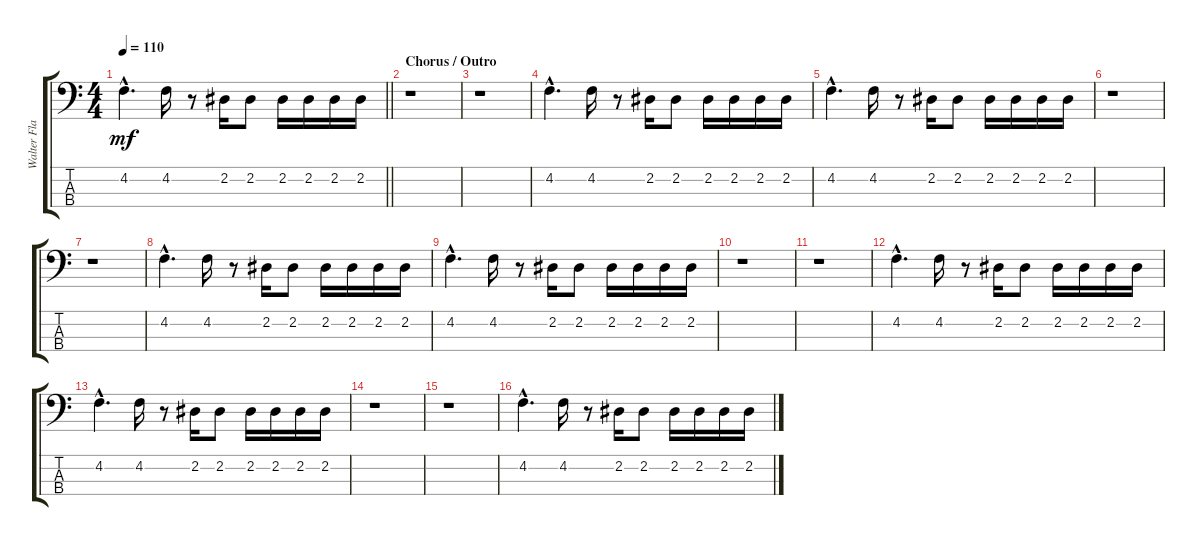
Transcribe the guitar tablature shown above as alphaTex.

\track ("Walter Flakus (Bass)" "Walter Fla") {instrument synthbass1}
\staff {score tabs}
\tuning (Gb2 Db2 Ab1 Eb1) {hide}
\ts (4 4)
\tempo 110
\clef f4
\barLineRight lightlight
\ks c
4.2{hac}.4{d dy mf} 4.2.16 r.8 2.2.16 2.2.8 2.2.16 2.2.16 2.2.16 2.2.16 |
\section ("" "Chorus / Outro")
r.1 |
r.1 |
4.2{hac}.4{d} 4.2.16 r.8 2.2.16 2.2.8 2.2.16 2.2.16 2.2.16 2.2.16 |
4.2{hac}.4{d} 4.2.16 r.8 2.2.16 2.2.8 2.2.16 2.2.16 2.2.16 2.2.16 |
r.1 |
r.1 |
4.2{hac}.4{d} 4.2.16 r.8 2.2.16 2.2.8 2.2.16 2.2.16 2.2.16 2.2.16 |
4.2{hac}.4{d} 4.2.16 r.8 2.2.16 2.2.8 2.2.16 2.2.16 2.2.16 2.2.16 |
r.1 |
r.1 |
4.2{hac}.4{d} 4.2.16 r.8 2.2.16 2.2.8 2.2.16 2.2.16 2.2.16 2.2.16 |
4.2{hac}.4{d} 4.2.16 r.8 2.2.16 2.2.8 2.2.16 2.2.16 2.2.16 2.2.16 |
r.1 |
r.1 |
4.2{hac}.4{d} 4.2.16 r.8 2.2.16 2.2.8 2.2.16 2.2.16 2.2.16 2.2.16
